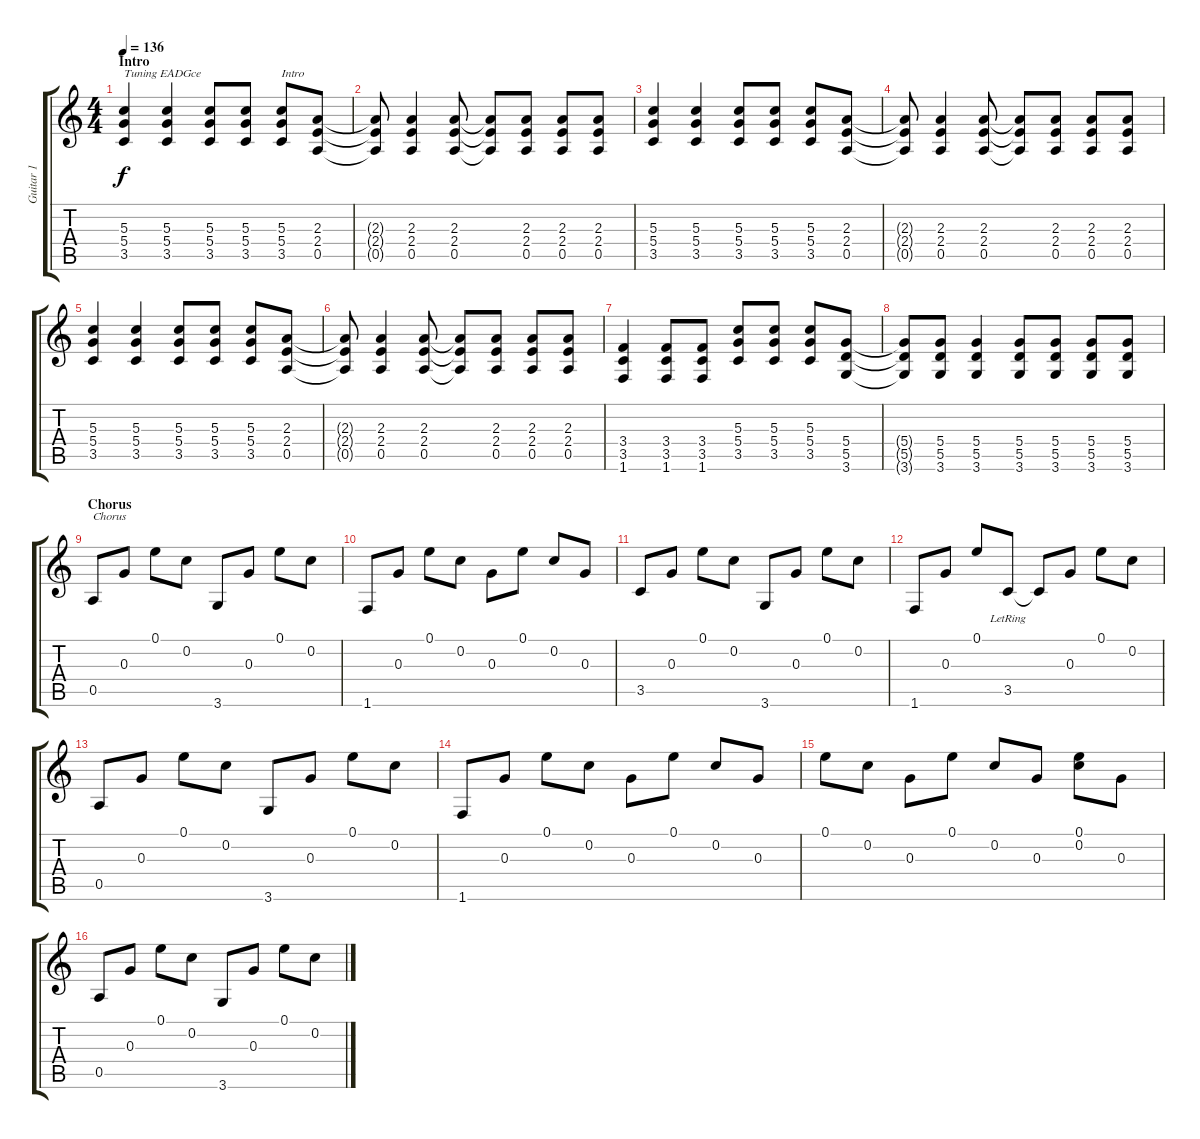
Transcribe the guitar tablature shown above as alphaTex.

\track ("Guitar 1" "Guitar 1") {instrument electricguitarclean}
\staff {score tabs}
\tuning (E4 C4 G3 D3 A2 E2) {hide}
\ts (4 4)
\section ("" "Intro")
\tempo 136
\clef g2
\ks c
(5.3 5.4 3.5).4{txt "Tuning EADGce" dy f instrument electricguitarclean} (5.3 5.4 3.5).4 (5.3 5.4 3.5).8 (5.3 5.4 3.5).8 (5.3 5.4 3.5).8{txt "Intro"} (2.3 2.4 0.5).8 |
(2.3{t} 2.4{t} 0.5{t}).8 (2.3 2.4 0.5).4 (2.3 2.4 0.5).8 (2.3{t} 2.4{t} 0.5{t}).8 (2.3 2.4 0.5).8 (2.3 2.4 0.5).8 (2.3 2.4 0.5).8 |
(5.3 5.4 3.5).4 (5.3 5.4 3.5).4 (5.3 5.4 3.5).8 (5.3 5.4 3.5).8 (5.3 5.4 3.5).8 (2.3 2.4 0.5).8 |
(2.3{t} 2.4{t} 0.5{t}).8 (2.3 2.4 0.5).4 (2.3 2.4 0.5).8 (2.3{t} 2.4{t} 0.5{t}).8 (2.3 2.4 0.5).8 (2.3 2.4 0.5).8 (2.3 2.4 0.5).8 |
(5.3 5.4 3.5).4 (5.3 5.4 3.5).4 (5.3 5.4 3.5).8 (5.3 5.4 3.5).8 (5.3 5.4 3.5).8 (2.3 2.4 0.5).8 |
(2.3{t} 2.4{t} 0.5{t}).8 (2.3 2.4 0.5).4 (2.3 2.4 0.5).8 (2.3{t} 2.4{t} 0.5{t}).8 (2.3 2.4 0.5).8 (2.3 2.4 0.5).8 (2.3 2.4 0.5).8 |
(3.4 3.5 1.6).4 (3.4 3.5 1.6).8 (3.4 3.5 1.6).8 (5.3 5.4 3.5).8 (5.3 5.4 3.5).8 (5.3 5.4 3.5).8 (5.4 5.5 3.6).8 |
(5.4{t} 5.5{t} 3.6{t}).8 (5.4 5.5 3.6).8 (5.4 5.5 3.6).4 (5.4 5.5 3.6).8 (5.4 5.5 3.6).8 (5.4 5.5 3.6).8 (5.4 5.5 3.6).8 |
\section ("" "Chorus")
0.5.8{txt "Chorus"} 0.3.8 0.1.8 0.2.8 3.6.8 0.3.8 0.1.8 0.2.8 |
1.6.8 0.3.8 0.1.8 0.2.8 0.3.8 0.1.8 0.2.8 0.3.8 |
3.5.8 0.3.8 0.1.8 0.2.8 3.6.8 0.3.8 0.1.8 0.2.8 |
1.6.8 0.3.8 0.1.8 3.5{lr}.8 3.5{t}.8 0.3.8 0.1.8 0.2.8 |
0.5.8 0.3.8 0.1.8 0.2.8 3.6.8 0.3.8 0.1.8 0.2.8 |
1.6.8 0.3.8 0.1.8 0.2.8 0.3.8 0.1.8 0.2.8 0.3.8 |
0.1.8 0.2.8 0.3.8 0.1.8 0.2.8 0.3.8 (0.1 0.2).8 0.3.8 |
0.5.8 0.3.8 0.1.8 0.2.8 3.6.8 0.3.8 0.1.8 0.2.8
